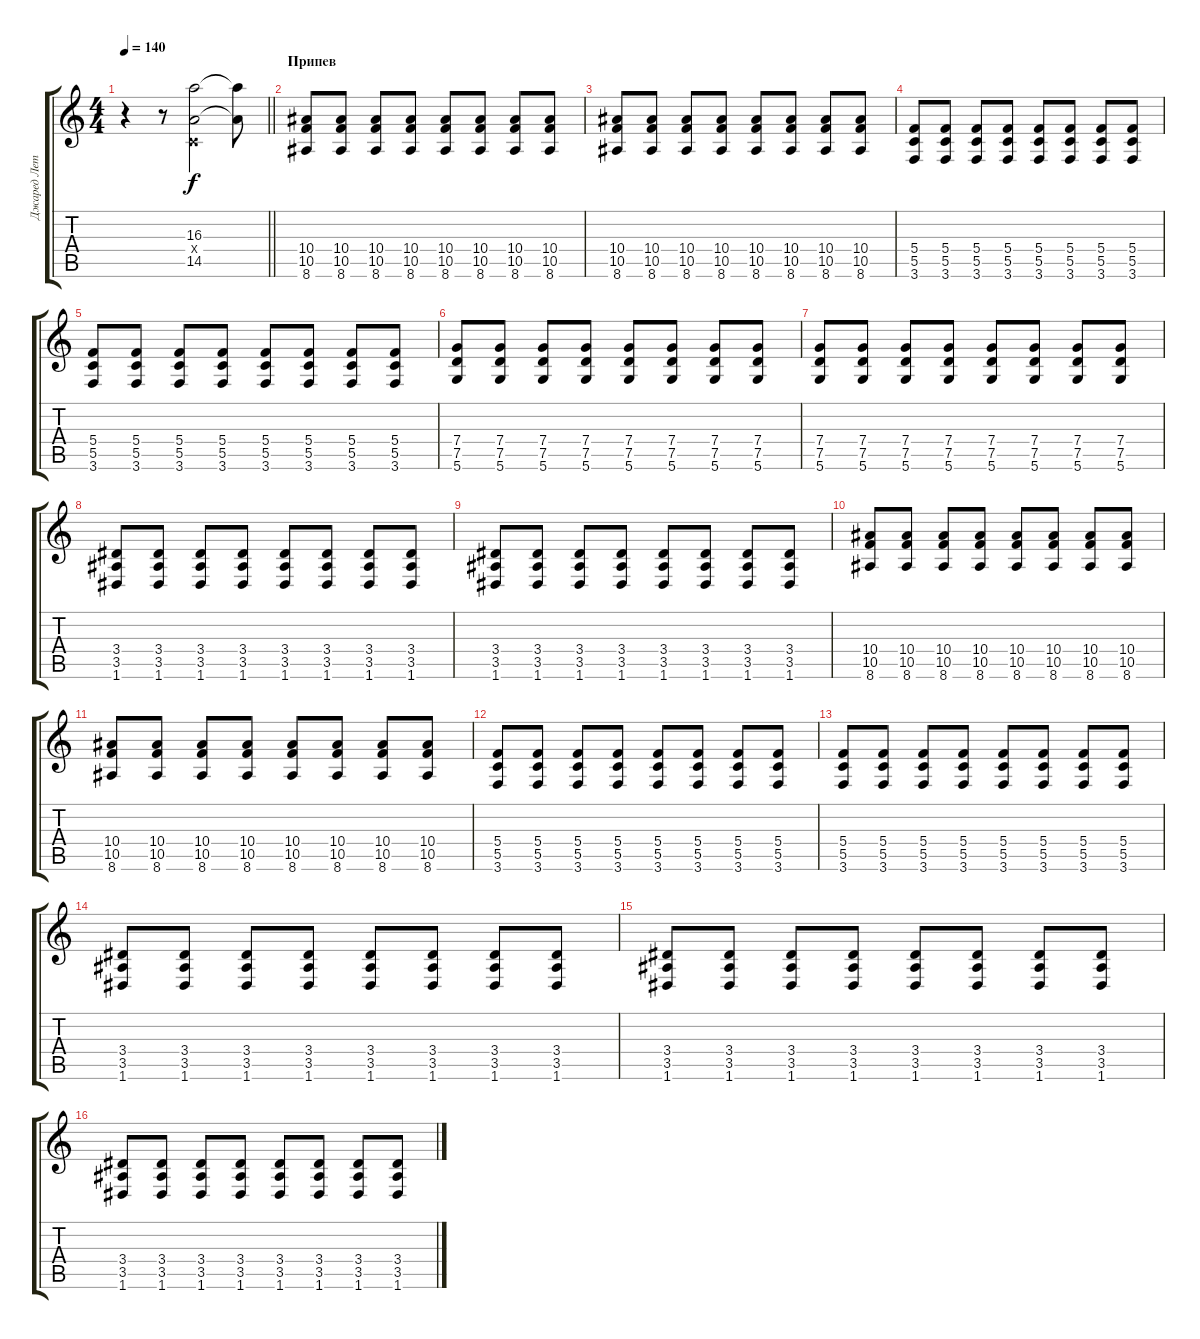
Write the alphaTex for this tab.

\track ("Джаред Лето" "Джаред Лет") {instrument electricguitarclean}
\staff {score tabs}
\tuning (D4 A3 F3 C3 G2 D2) {hide}
\ts (4 4)
\tempo 140
\clef g2
\barLineRight lightlight
\ks c
r.4{dy f} r.8 (16.3 0.4{x} 14.5).2 (16.3{t} 14.5{t}).8 |
\section ("" "Припев")
(10.4 10.5 8.6).8 (10.4 10.5 8.6).8 (10.4 10.5 8.6).8 (10.4 10.5 8.6).8 (10.4 10.5 8.6).8 (10.4 10.5 8.6).8 (10.4 10.5 8.6).8 (10.4 10.5 8.6).8 |
(10.4 10.5 8.6).8 (10.4 10.5 8.6).8 (10.4 10.5 8.6).8 (10.4 10.5 8.6).8 (10.4 10.5 8.6).8 (10.4 10.5 8.6).8 (10.4 10.5 8.6).8 (10.4 10.5 8.6).8 |
(5.4 5.5 3.6).8 (5.4 5.5 3.6).8 (5.4 5.5 3.6).8 (5.4 5.5 3.6).8 (5.4 5.5 3.6).8 (5.4 5.5 3.6).8 (5.4 5.5 3.6).8 (5.4 5.5 3.6).8 |
(5.4 5.5 3.6).8 (5.4 5.5 3.6).8 (5.4 5.5 3.6).8 (5.4 5.5 3.6).8 (5.4 5.5 3.6).8 (5.4 5.5 3.6).8 (5.4 5.5 3.6).8 (5.4 5.5 3.6).8 |
(7.4 7.5 5.6).8 (7.4 7.5 5.6).8 (7.4 7.5 5.6).8 (7.4 7.5 5.6).8 (7.4 7.5 5.6).8 (7.4 7.5 5.6).8 (7.4 7.5 5.6).8 (7.4 7.5 5.6).8 |
(7.4 7.5 5.6).8 (7.4 7.5 5.6).8 (7.4 7.5 5.6).8 (7.4 7.5 5.6).8 (7.4 7.5 5.6).8 (7.4 7.5 5.6).8 (7.4 7.5 5.6).8 (7.4 7.5 5.6).8 |
(3.4 3.5 1.6).8 (3.4 3.5 1.6).8 (3.4 3.5 1.6).8 (3.4 3.5 1.6).8 (3.4 3.5 1.6).8 (3.4 3.5 1.6).8 (3.4 3.5 1.6).8 (3.4 3.5 1.6).8 |
(3.4 3.5 1.6).8 (3.4 3.5 1.6).8 (3.4 3.5 1.6).8 (3.4 3.5 1.6).8 (3.4 3.5 1.6).8 (3.4 3.5 1.6).8 (3.4 3.5 1.6).8 (3.4 3.5 1.6).8 |
(10.4 10.5 8.6).8 (10.4 10.5 8.6).8 (10.4 10.5 8.6).8 (10.4 10.5 8.6).8 (10.4 10.5 8.6).8 (10.4 10.5 8.6).8 (10.4 10.5 8.6).8 (10.4 10.5 8.6).8 |
(10.4 10.5 8.6).8 (10.4 10.5 8.6).8 (10.4 10.5 8.6).8 (10.4 10.5 8.6).8 (10.4 10.5 8.6).8 (10.4 10.5 8.6).8 (10.4 10.5 8.6).8 (10.4 10.5 8.6).8 |
(5.4 5.5 3.6).8 (5.4 5.5 3.6).8 (5.4 5.5 3.6).8 (5.4 5.5 3.6).8 (5.4 5.5 3.6).8 (5.4 5.5 3.6).8 (5.4 5.5 3.6).8 (5.4 5.5 3.6).8 |
(5.4 5.5 3.6).8 (5.4 5.5 3.6).8 (5.4 5.5 3.6).8 (5.4 5.5 3.6).8 (5.4 5.5 3.6).8 (5.4 5.5 3.6).8 (5.4 5.5 3.6).8 (5.4 5.5 3.6).8 |
(3.4 3.5 1.6).8 (3.4 3.5 1.6).8 (3.4 3.5 1.6).8 (3.4 3.5 1.6).8 (3.4 3.5 1.6).8 (3.4 3.5 1.6).8 (3.4 3.5 1.6).8 (3.4 3.5 1.6).8 |
(3.4 3.5 1.6).8 (3.4 3.5 1.6).8 (3.4 3.5 1.6).8 (3.4 3.5 1.6).8 (3.4 3.5 1.6).8 (3.4 3.5 1.6).8 (3.4 3.5 1.6).8 (3.4 3.5 1.6).8 |
(3.4 3.5 1.6).8 (3.4 3.5 1.6).8 (3.4 3.5 1.6).8 (3.4 3.5 1.6).8 (3.4 3.5 1.6).8 (3.4 3.5 1.6).8 (3.4 3.5 1.6).8 (3.4 3.5 1.6).8
